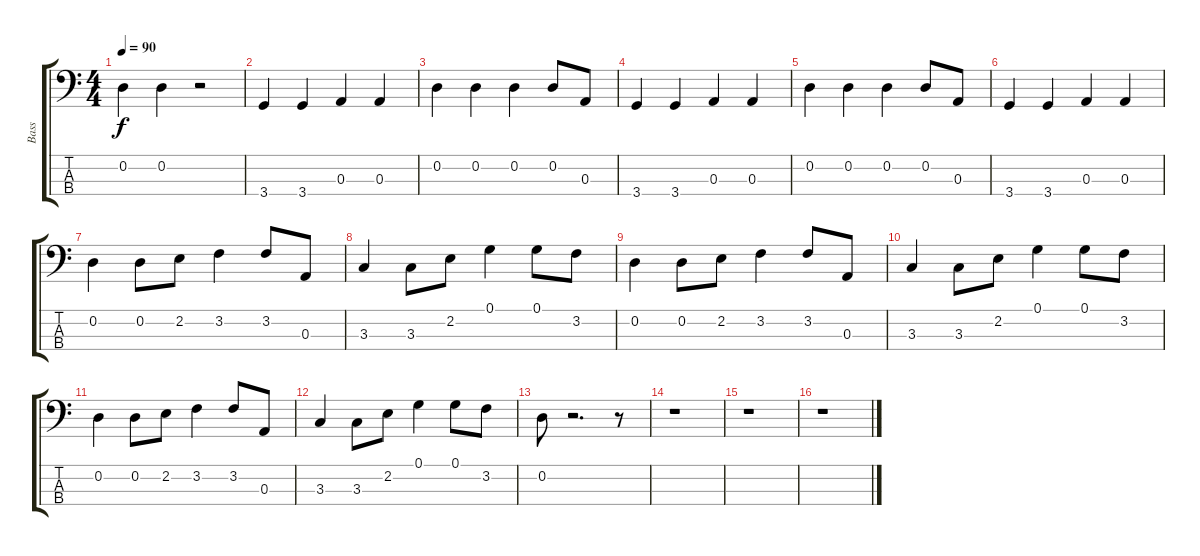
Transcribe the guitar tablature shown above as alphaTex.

\track ("Bass" "Bass") {instrument electricbassfinger}
\staff {score tabs}
\tuning (G2 D2 A1 E1) {hide}
\ts (4 4)
\tempo 90
\clef f4
\ks c
0.2.4{dy f} 0.2.4 r.2 |
3.4.4 3.4.4 0.3.4 0.3.4 |
0.2.4 0.2.4 0.2.4 0.2.8 0.3.8 |
3.4.4 3.4.4 0.3.4 0.3.4 |
0.2.4 0.2.4 0.2.4 0.2.8 0.3.8 |
3.4.4 3.4.4 0.3.4 0.3.4 |
0.2.4 0.2.8 2.2.8 3.2.4 3.2.8 0.3.8 |
3.3.4 3.3.8 2.2.8 0.1.4 0.1.8 3.2.8 |
0.2.4 0.2.8 2.2.8 3.2.4 3.2.8 0.3.8 |
3.3.4 3.3.8 2.2.8 0.1.4 0.1.8 3.2.8 |
0.2.4 0.2.8 2.2.8 3.2.4 3.2.8 0.3.8 |
3.3.4 3.3.8 2.2.8 0.1.4 0.1.8 3.2.8 |
0.2.8 r.2{d} r.8 |
r.1 |
r.1 |
r.1
